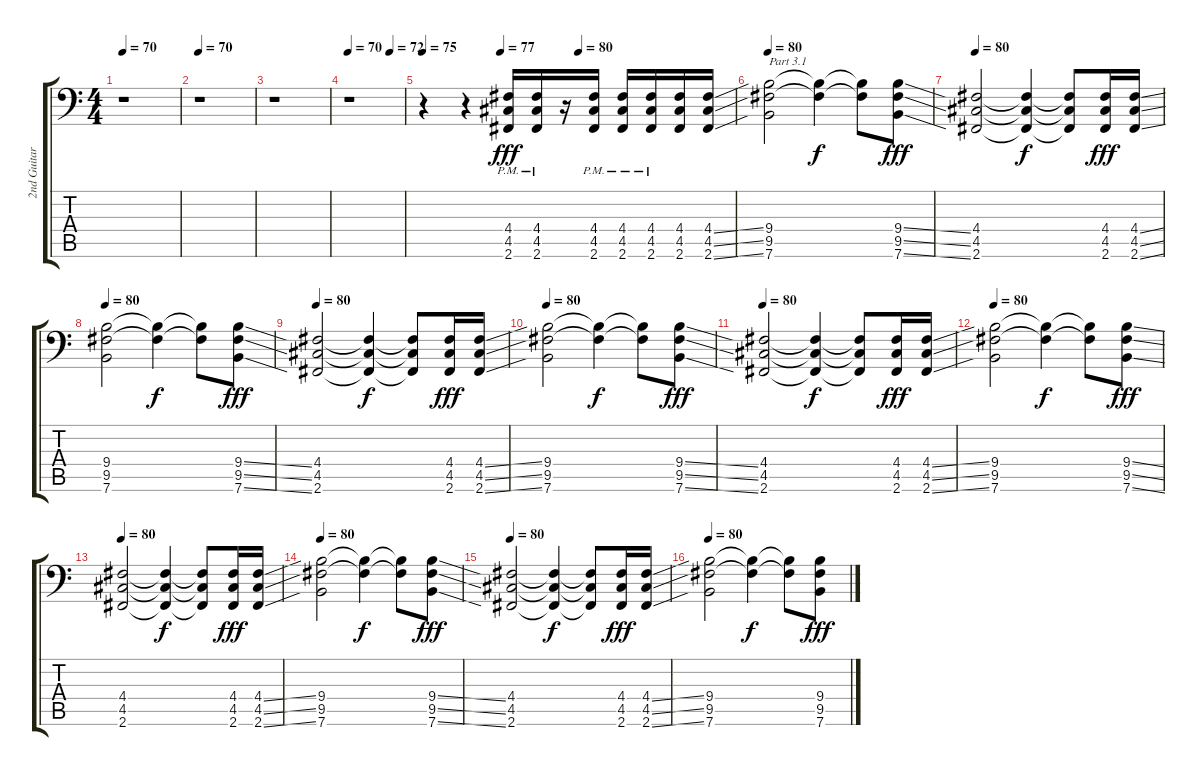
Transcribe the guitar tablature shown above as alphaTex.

\track ("2nd Guitar" "2nd Guitar") {instrument distortionguitar}
\staff {score tabs}
\tuning (E4 B3 G3 D2 A1 E1) {hide}
\ts (4 4)
\tempo 70
\clef f4
\ks c
r.1{dy f} |
\tempo 70
r.1 |
r.1 |
\tempo 70
\tempo (72 0.75)
r.1 |
\tempo 75
\tempo (77 0.25)
\tempo (80 0.5)
r.4 r.4 (4.4{pm} 4.5{pm} 2.6{pm}).16{dy fff volume 16 balance 8} (4.4{pm} 4.5{pm} 2.6{pm}).16 r.16 (4.4{pm} 4.5{pm} 2.6{pm}).16 (4.4{pm} 4.5{pm} 2.6{pm}).16 (4.4{pm} 4.5 2.6).16 (4.4 4.5 2.6).16 (4.4{ss} 4.5{ss} 2.6{ss}).16 |
\tempo 80
(9.4 9.5 7.6).2{txt "Part 3.1" volume 16 balance 13} (9.4{t} 9.5{t}).4{dy f} (9.4{t} 9.5{t}).8 (9.4{ss} 9.5{ss} 7.6{ss}).8{dy fff balance 8} |
\tempo 80
(4.4 4.5 2.6).2{balance 3} (4.4{t} 4.5{t} 2.6{t}).4{dy f} (4.4{t} 4.5{t} 2.6{t}).8 (4.4 4.5 2.6).16{dy fff balance 8} (4.4{ss} 4.5{ss} 2.6{ss}).16 |
\tempo 80
(9.4 9.5 7.6).2{balance 13} (9.4{t} 9.5{t}).4{dy f} (9.4{t} 9.5{t}).8 (9.4{ss} 9.5{ss} 7.6{ss}).8{dy fff balance 8} |
\tempo 80
(4.4 4.5 2.6).2{balance 3} (4.4{t} 4.5{t} 2.6{t}).4{dy f} (4.4{t} 4.5{t} 2.6{t}).8 (4.4 4.5 2.6).16{dy fff balance 8} (4.4{ss} 4.5{ss} 2.6{ss}).16 |
\tempo 80
(9.4 9.5 7.6).2{balance 13} (9.4{t} 9.5{t}).4{dy f} (9.4{t} 9.5{t}).8 (9.4{ss} 9.5{ss} 7.6{ss}).8{dy fff balance 8} |
\tempo 80
(4.4 4.5 2.6).2{balance 3} (4.4{t} 4.5{t} 2.6{t}).4{dy f} (4.4{t} 4.5{t} 2.6{t}).8 (4.4 4.5 2.6).16{dy fff balance 8} (4.4{ss} 4.5{ss} 2.6{ss}).16 |
\tempo 80
(9.4 9.5 7.6).2{balance 13} (9.4{t} 9.5{t}).4{dy f} (9.4{t} 9.5{t}).8 (9.4{ss} 9.5{ss} 7.6{ss}).8{dy fff balance 8} |
\tempo 80
(4.4 4.5 2.6).2{balance 3} (4.4{t} 4.5{t} 2.6{t}).4{dy f} (4.4{t} 4.5{t} 2.6{t}).8 (4.4 4.5 2.6).16{dy fff balance 8} (4.4{ss} 4.5{ss} 2.6{ss}).16 |
\tempo 80
(9.4 9.5 7.6).2{balance 13} (9.4{t} 9.5{t}).4{dy f} (9.4{t} 9.5{t}).8 (9.4{ss} 9.5{ss} 7.6{ss}).8{dy fff balance 8} |
\tempo 80
(4.4 4.5 2.6).2{balance 3} (4.4{t} 4.5{t} 2.6{t}).4{dy f} (4.4{t} 4.5{t} 2.6{t}).8 (4.4 4.5 2.6).16{dy fff balance 8} (4.4{ss} 4.5{ss} 2.6{ss}).16 |
\tempo 80
(9.4 9.5 7.6).2{balance 13} (9.4{t} 9.5{t}).4{dy f} (9.4{t} 9.5{t}).8 (9.4{ss} 9.5{ss} 7.6{ss}).8{dy fff balance 8}
